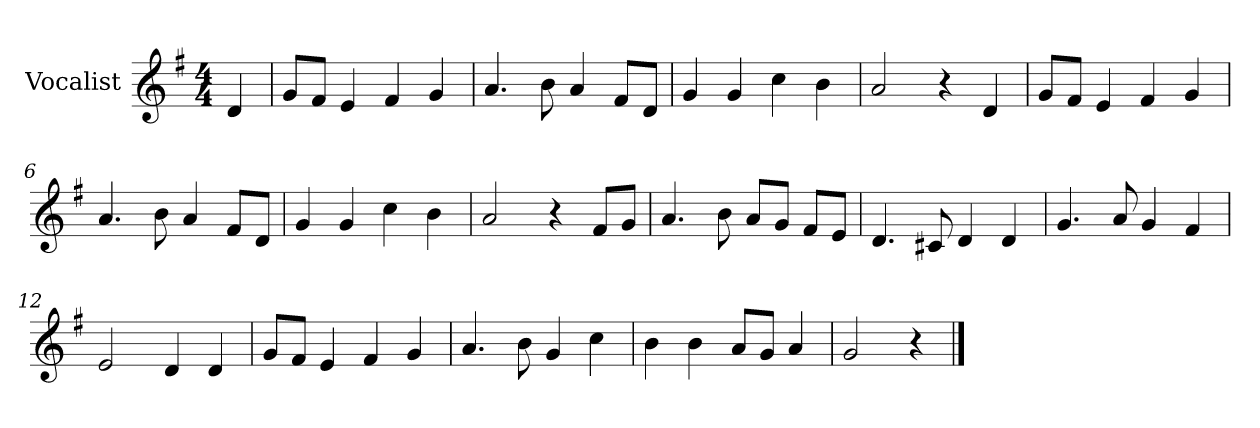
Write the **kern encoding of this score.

**kern
*part1
*staff1
*I"Vocalist
*k[f#]
*G:
*M4/4
=
4d
=1
8gL
8f#J
4e
4f#
4g
=2
4.a
8b
4a
8f#L
8dJ
=3
4g
4g
4cc
4b
=4
2a
4r
4d
=5
8gL
8f#J
4e
4f#
4g
=6
4.a
8b
4a
8f#L
8dJ
=7
4g
4g
4cc
4b
=8
2a
4r
8f#L
8gJ
=9
4.a
8b
8aL
8gJ
8f#L
8eJ
=10
4.d
8c#X
4d
4d
=11
4.g
8a
4g
4f#
=12
2e
4d
4d
=13
8gL
8f#J
4e
4f#
4g
=14
4.a
8b
4g
4cc
=15
4b
4b
8aL
8gJ
4a
=16
2g
4r
==
*-
